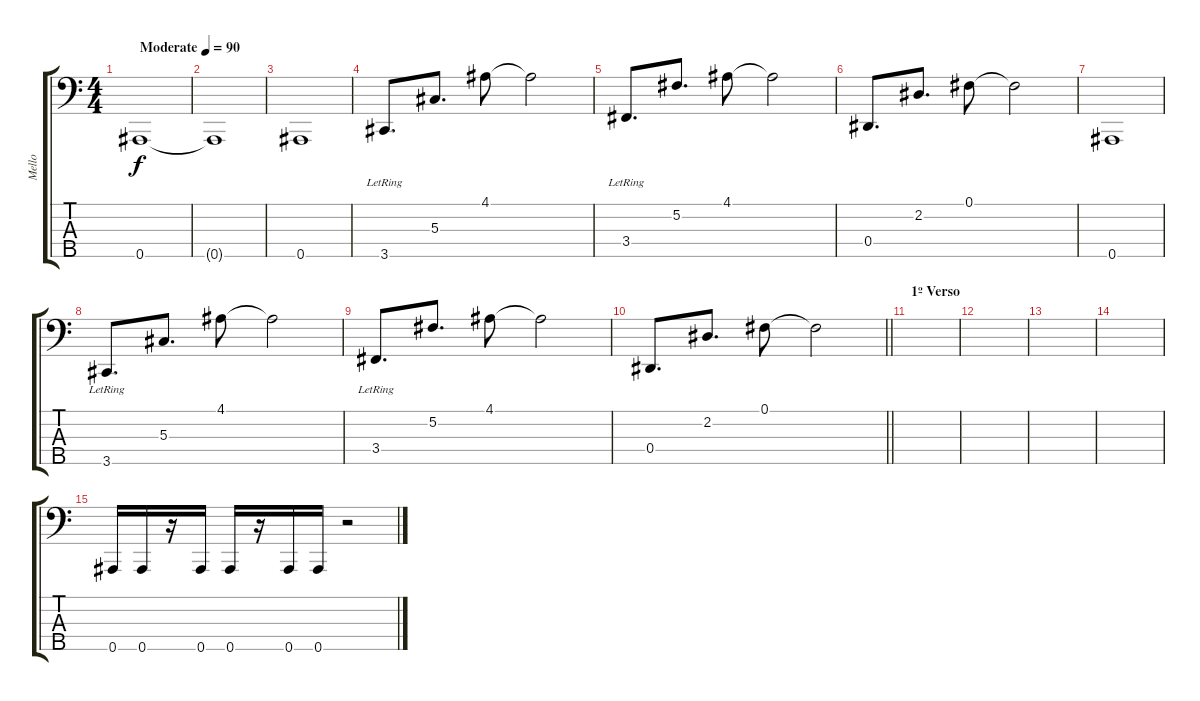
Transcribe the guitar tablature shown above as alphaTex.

\track ("Mello" "Mello") {instrument electricbassfinger}
\staff {score tabs}
\tuning (Gb2 Db2 Ab1 Eb1 Bb0) {hide}
\ts (4 4)
\tempo (90 "Moderate")
\clef f4
\ks c
0.5.1{dy f instrument electricbassfinger} |
0.5{t}.1 |
0.5.1 |
3.5{lr}.8{d} 5.3.8{d} 4.1.8 4.1{t}.2 |
3.4{lr}.8{d} 5.2.8{d} 4.1.8 4.1{t}.2 |
0.4.8{d} 2.2.8{d} 0.1.8 0.1{t}.2 |
0.5.1 |
3.5{lr}.8{d} 5.3.8{d} 4.1.8 4.1{t}.2 |
3.4{lr}.8{d} 5.2.8{d} 4.1.8 4.1{t}.2 |
\barLineRight lightlight
0.4.8{d} 2.2.8{d} 0.1.8 0.1{t}.2 |
\section ("" "1º Verso")
|
|
|
|
0.5.16 0.5.16 r.16 0.5.16 0.5.16 r.16 0.5.16 0.5.16 r.2
